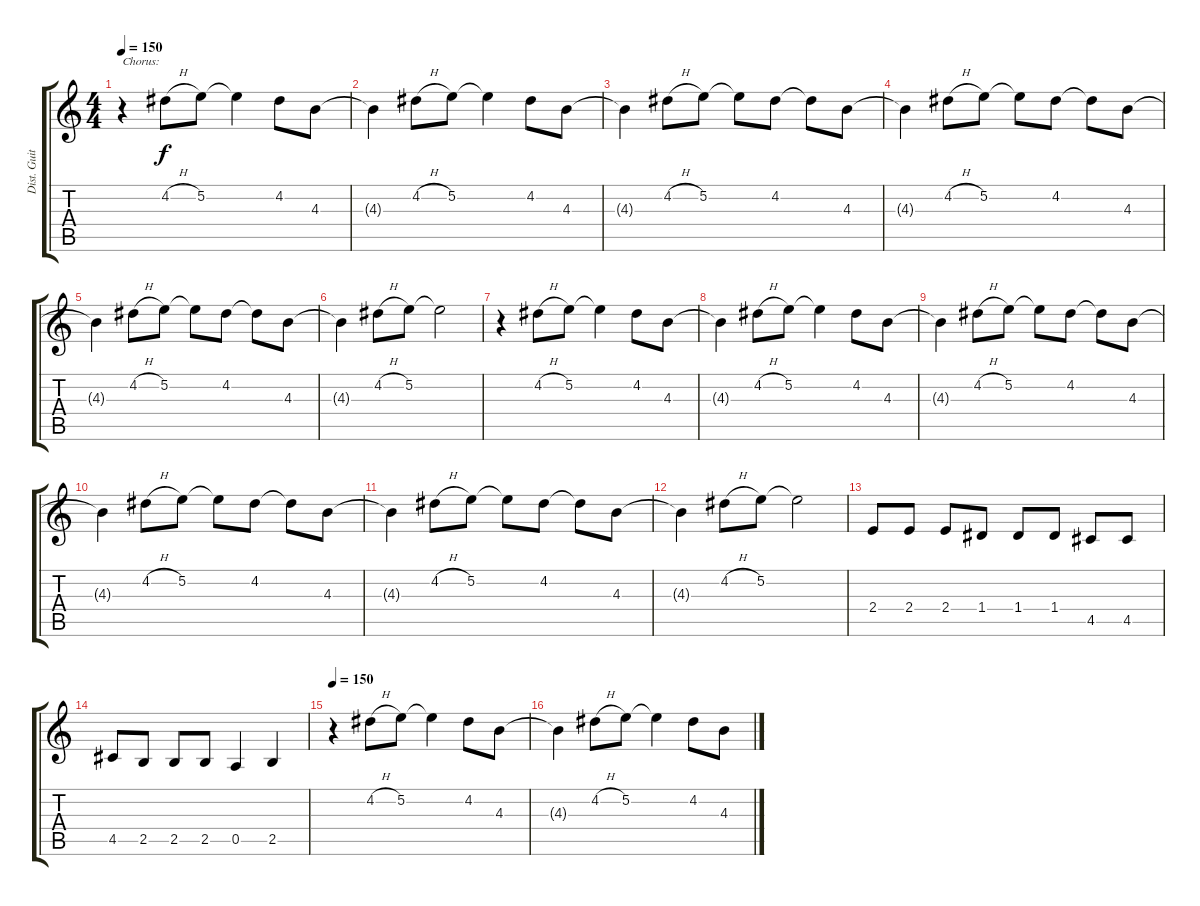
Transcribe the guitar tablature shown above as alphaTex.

\track ("Dist. Guitar 1" "Dist. Guit") {instrument overdrivenguitar}
\staff {score tabs}
\tuning (E4 B3 G3 D3 A2 E2) {hide}
\ts (4 4)
\tempo 150
\clef g2
\ks c
r.4{txt "Chorus:" dy f} 4.2{h}.8 5.2.8 5.2{t}.4 4.2.8 4.3.8 |
4.3{t}.4 4.2{h}.8 5.2.8 5.2{t}.4 4.2.8 4.3.8 |
4.3{t}.4 4.2{h}.8 5.2.8 5.2{t}.8 4.2.8 4.2{t}.8 4.3.8 |
4.3{t}.4 4.2{h}.8 5.2.8 5.2{t}.8 4.2.8 4.2{t}.8 4.3.8 |
4.3{t}.4 4.2{h}.8 5.2.8 5.2{t}.8 4.2.8 4.2{t}.8 4.3.8 |
4.3{t}.4 4.2{h}.8 5.2.8 5.2{t}.2 |
r.4 4.2{h}.8 5.2.8 5.2{t}.4 4.2.8 4.3.8 |
4.3{t}.4 4.2{h}.8 5.2.8 5.2{t}.4 4.2.8 4.3.8 |
4.3{t}.4 4.2{h}.8 5.2.8 5.2{t}.8 4.2.8 4.2{t}.8 4.3.8 |
4.3{t}.4 4.2{h}.8 5.2.8 5.2{t}.8 4.2.8 4.2{t}.8 4.3.8 |
4.3{t}.4 4.2{h}.8 5.2.8 5.2{t}.8 4.2.8 4.2{t}.8 4.3.8 |
4.3{t}.4 4.2{h}.8 5.2.8 5.2{t}.2 |
2.4.8 2.4.8 2.4.8 1.4.8 1.4.8 1.4.8 4.5.8 4.5.8 |
4.5.8 2.5.8 2.5.8 2.5.8 0.5.4 2.5.4 |
\tempo 150
r.4 4.2{h}.8 5.2.8 5.2{t}.4 4.2.8 4.3.8 |
4.3{t}.4 4.2{h}.8 5.2.8 5.2{t}.4 4.2.8 4.3.8
